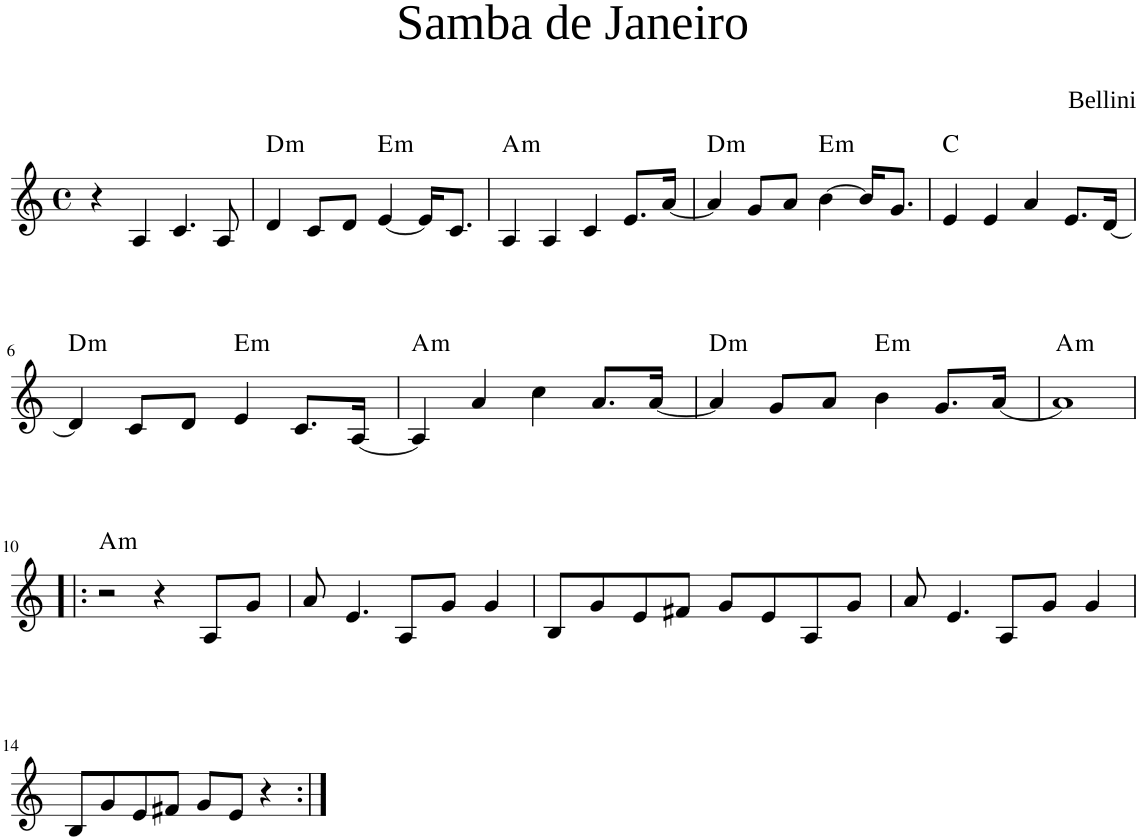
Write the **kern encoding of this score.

**kern	**harte
*part1	*part1
*staff1	*
*I"Piano	*
*I'Pno	*
*clefG2	*
*k[]	*
*M4/4	*
*met(c)	*
=1	=1
4r	.
4A/	.
4.c/	.
8A/	.
=2	=2
!	!LO:H:kt=m
4d/	D:min
8c/L	.
8d/J	.
!	!LO:H:kt=m
[4e/	E:min
16e/KL]	.
8.c/J	.
=3	=3
!	!LO:H:kt=m
4A/	A:min
4A/	.
4c/	.
8.e/L	.
[16a/Jk	.
=4	=4
!	!LO:H:kt=m
4a/]	D:min
8g/L	.
8a/J	.
!	!LO:H:kt=m
[4b\	E:min
16b/KL]	.
8.g/J	.
=5	=5
4e/	C:maj
4e/	.
4a/	.
8.e/L	.
[16d/Jk	.
!!LO:LB:g=z
=6	=6
!	!LO:H:kt=m
4d/]	D:min
8c/L	.
8d/J	.
!	!LO:H:kt=m
4e/	E:min
8.c/L	.
[16A/Jk	.
=7	=7
!	!LO:H:kt=m
4A/]	A:min
4a/	.
4cc\	.
8.a/L	.
[16a/Jk	.
=8	=8
!	!LO:H:kt=m
4a/]	D:min
8g/L	.
8a/J	.
!	!LO:H:kt=m
4b\	E:min
8.g/L	.
[16a/Jk	.
=9	=9
!	!LO:H:kt=m
1a]	A:min
!!LO:LB:g=z
=10!|:	=10!|:
!	!LO:H:kt=m
2r	A:min
4r	.
8A/L	.
8g/J	.
=11	=11
8a/	.
4.e/	.
8A/L	.
8g/J	.
4g/	.
=12	=12
8B/L	.
8g/	.
8e/	.
8f#X/J	.
8g/L	.
8e/	.
8A/	.
8g/J	.
=13	=13
8a/	.
4.e/	.
8A/L	.
8g/J	.
4g/	.
!!LO:LB:g=z
=14	=14
8B/L	.
8g/	.
8e/	.
8f#X/J	.
8g/L	.
8e/J	.
4r	.
=:|!	=:|!
*-	*-
